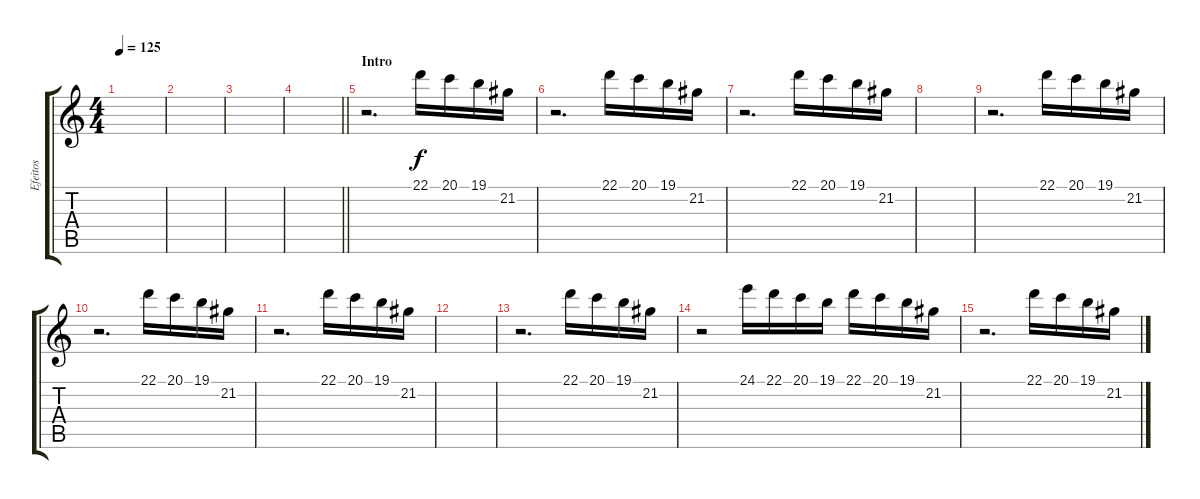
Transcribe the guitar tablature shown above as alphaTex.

\track ("Efeitos" "Efeitos") {instrument lead7fifths}
\staff {score tabs}
\tuning (E4 B3 G3 D3 A2 E2) {hide}
\ts (4 4)
\tempo 125
\clef g2
\ks c
|
|
|
\barLineRight lightlight
|
\section ("" "Intro")
r.2{d volume 6 instrument lead7fifths} 22.1.16 20.1.16 19.1.16 21.2.16 |
r.2{d} 22.1.16 20.1.16 19.1.16 21.2.16 |
r.2{d} 22.1.16 20.1.16 19.1.16 21.2.16 |
|
r.2{d} 22.1.16 20.1.16 19.1.16 21.2.16 |
r.2{d} 22.1.16 20.1.16 19.1.16 21.2.16 |
r.2{d} 22.1.16 20.1.16 19.1.16 21.2.16 |
|
r.2{d} 22.1.16 20.1.16 19.1.16 21.2.16 |
r.2 24.1.16 22.1.16 20.1.16 19.1.16 22.1.16 20.1.16 19.1.16 21.2.16 |
r.2{d} 22.1.16 20.1.16 19.1.16 21.2.16
